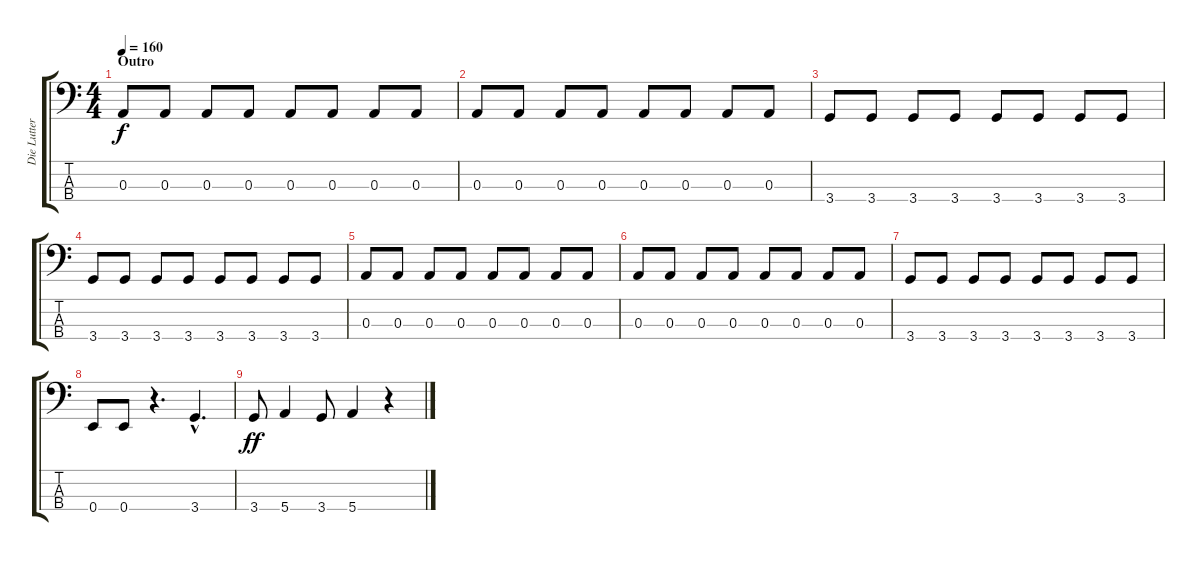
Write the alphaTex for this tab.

\track ("Die Lutter" "Die Lutter") {instrument electricbasspick}
\staff {score tabs}
\tuning (G2 D2 A1 E1) {hide}
\ts (4 4)
\section ("" "Outro")
\tempo 160
\clef f4
\ks c
0.3.8{dy f} 0.3.8 0.3.8 0.3.8 0.3.8 0.3.8 0.3.8 0.3.8 |
0.3.8 0.3.8 0.3.8 0.3.8 0.3.8 0.3.8 0.3.8 0.3.8 |
3.4.8 3.4.8 3.4.8 3.4.8 3.4.8 3.4.8 3.4.8 3.4.8 |
3.4.8 3.4.8 3.4.8 3.4.8 3.4.8 3.4.8 3.4.8 3.4.8 |
0.3.8 0.3.8 0.3.8 0.3.8 0.3.8 0.3.8 0.3.8 0.3.8 |
0.3.8 0.3.8 0.3.8 0.3.8 0.3.8 0.3.8 0.3.8 0.3.8 |
3.4.8 3.4.8 3.4.8 3.4.8 3.4.8 3.4.8 3.4.8 3.4.8 |
0.4.8 0.4.8 r.4{d} 3.4{hac}.4{d} |
3.4.8{dy ff} 5.4.4 3.4.8 5.4.4 r.4
